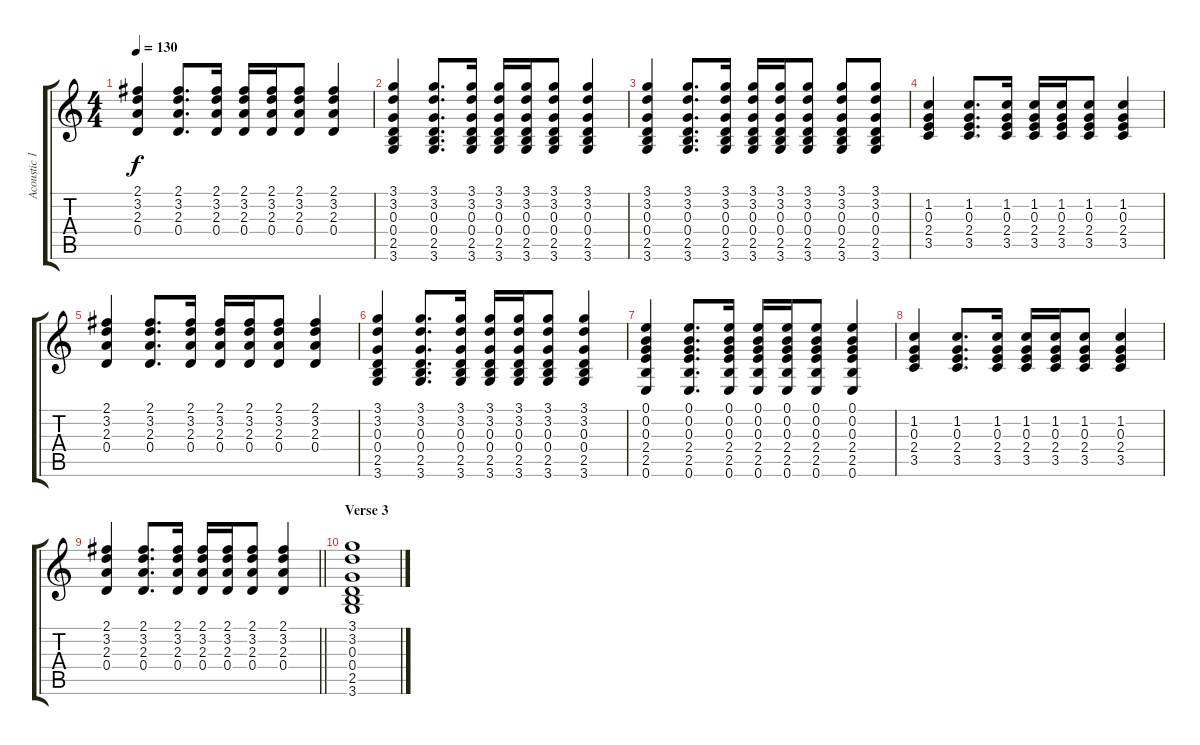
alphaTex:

\track ("Acoustic 1" "Acoustic 1") {instrument acousticguitarsteel}
\staff {score tabs}
\tuning (E4 B3 G3 D3 A2 E2) {hide}
\ts (4 4)
\tempo 130
\clef g2
\ks c
(2.1 3.2 2.3 0.4).4{dy f} (2.1 3.2 2.3 0.4).8{d} (2.1 3.2 2.3 0.4).16 (2.1 3.2 2.3 0.4).16 (2.1 3.2 2.3 0.4).16 (2.1 3.2 2.3 0.4).8 (2.1 3.2 2.3 0.4).4 |
(3.1 3.2 0.3 0.4 2.5 3.6).4 (3.1 3.2 0.3 0.4 2.5 3.6).8{d} (3.1 3.2 0.3 0.4 2.5 3.6).16 (3.1 3.2 0.3 0.4 2.5 3.6).16 (3.1 3.2 0.3 0.4 2.5 3.6).16 (3.1 3.2 0.3 0.4 2.5 3.6).8 (3.1 3.2 0.3 0.4 2.5 3.6).4 |
(3.1 3.2 0.3 0.4 2.5 3.6).4 (3.1 3.2 0.3 0.4 2.5 3.6).8{d} (3.1 3.2 0.3 0.4 2.5 3.6).16 (3.1 3.2 0.3 0.4 2.5 3.6).16 (3.1 3.2 0.3 0.4 2.5 3.6).16 (3.1 3.2 0.3 0.4 2.5 3.6).8 (3.1 3.2 0.3 0.4 2.5 3.6).8 (3.1 3.2 0.3 0.4 2.5 3.6).8 |
(1.2 0.3 2.4 3.5).4 (1.2 0.3 2.4 3.5).8{d} (1.2 0.3 2.4 3.5).16 (1.2 0.3 2.4 3.5).16 (1.2 0.3 2.4 3.5).16 (1.2 0.3 2.4 3.5).8 (1.2 0.3 2.4 3.5).4 |
(2.1 3.2 2.3 0.4).4 (2.1 3.2 2.3 0.4).8{d} (2.1 3.2 2.3 0.4).16 (2.1 3.2 2.3 0.4).16 (2.1 3.2 2.3 0.4).16 (2.1 3.2 2.3 0.4).8 (2.1 3.2 2.3 0.4).4 |
(3.1 3.2 0.3 0.4 2.5 3.6).4 (3.1 3.2 0.3 0.4 2.5 3.6).8{d} (3.1 3.2 0.3 0.4 2.5 3.6).16 (3.1 3.2 0.3 0.4 2.5 3.6).16 (3.1 3.2 0.3 0.4 2.5 3.6).16 (3.1 3.2 0.3 0.4 2.5 3.6).8 (3.1 3.2 0.3 0.4 2.5 3.6).4 |
(0.1 0.2 0.3 2.4 2.5 0.6).4 (0.1 0.2 0.3 2.4 2.5 0.6).8{d} (0.1 0.2 0.3 2.4 2.5 0.6).16 (0.1 0.2 0.3 2.4 2.5 0.6).16 (0.1 0.2 0.3 2.4 2.5 0.6).16 (0.1 0.2 0.3 2.4 2.5 0.6).8 (0.1 0.2 0.3 2.4 2.5 0.6).4 |
(1.2 0.3 2.4 3.5).4 (1.2 0.3 2.4 3.5).8{d} (1.2 0.3 2.4 3.5).16 (1.2 0.3 2.4 3.5).16 (1.2 0.3 2.4 3.5).16 (1.2 0.3 2.4 3.5).8 (1.2 0.3 2.4 3.5).4 |
\barLineRight lightlight
(2.1 3.2 2.3 0.4).4 (2.1 3.2 2.3 0.4).8{d} (2.1 3.2 2.3 0.4).16 (2.1 3.2 2.3 0.4).16 (2.1 3.2 2.3 0.4).16 (2.1 3.2 2.3 0.4).8 (2.1 3.2 2.3 0.4).4 |
\section ("" "Verse 3")
(3.1 3.2 0.3 0.4 2.5 3.6).1
